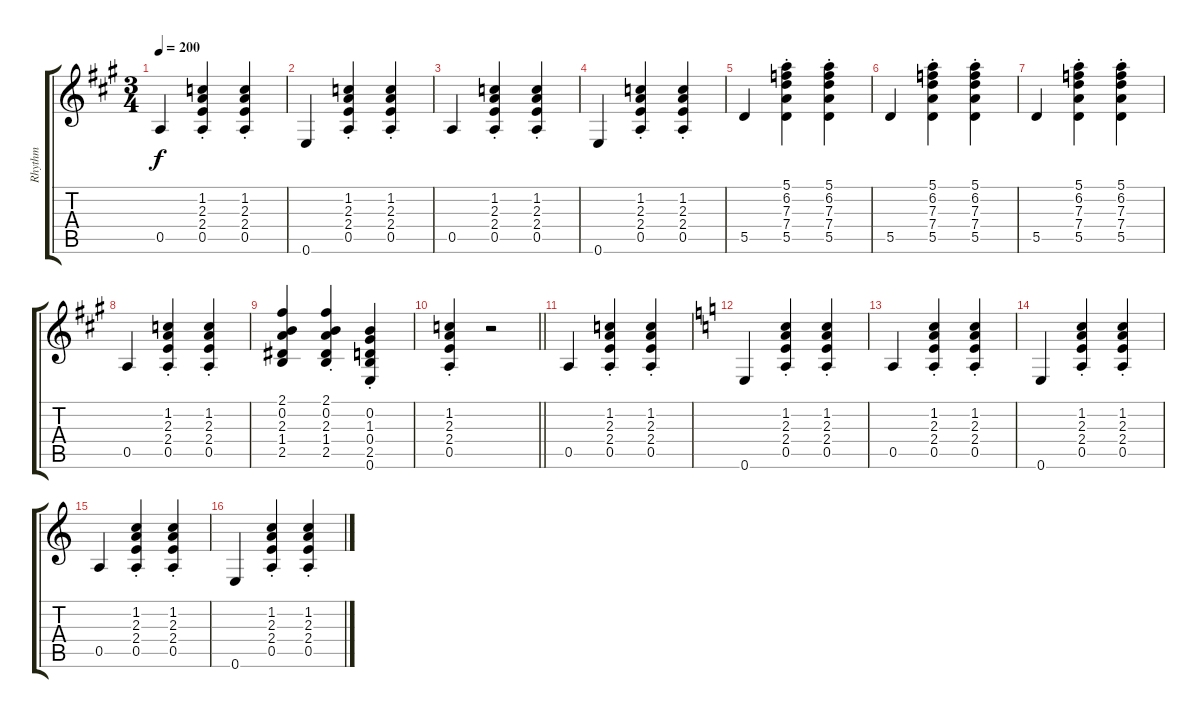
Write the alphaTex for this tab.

\track ("Rhythm" "Rhythm") {instrument acousticguitarsteel}
\staff {score tabs}
\tuning (E4 B3 G3 D3 A2 E2) {hide}
\ts (3 4)
\tempo 200
\clef g2
\ks a
0.5.4{dy f} (1.2{st} 2.3{st} 2.4{st} 0.5{st}).4 (1.2{st} 2.3{st} 2.4{st} 0.5{st}).4 |
0.6.4 (1.2{st} 2.3{st} 2.4{st} 0.5{st}).4 (1.2{st} 2.3{st} 2.4{st} 0.5{st}).4 |
0.5.4 (1.2{st} 2.3{st} 2.4{st} 0.5{st}).4 (1.2{st} 2.3{st} 2.4{st} 0.5{st}).4 |
0.6.4 (1.2{st} 2.3{st} 2.4{st} 0.5{st}).4 (1.2{st} 2.3{st} 2.4{st} 0.5{st}).4 |
5.5.4 (5.1{st} 6.2{st} 7.3{st} 7.4{st} 5.5{st}).4 (5.1{st} 6.2{st} 7.3{st} 7.4{st} 5.5{st}).4 |
5.5.4 (5.1{st} 6.2{st} 7.3{st} 7.4{st} 5.5{st}).4 (5.1{st} 6.2{st} 7.3{st} 7.4{st} 5.5{st}).4 |
5.5.4 (5.1{st} 6.2{st} 7.3{st} 7.4{st} 5.5{st}).4 (5.1{st} 6.2{st} 7.3{st} 7.4{st} 5.5{st}).4 |
0.5.4 (1.2{st} 2.3{st} 2.4{st} 0.5{st}).4 (1.2{st} 2.3{st} 2.4{st} 0.5{st}).4 |
(2.1 0.2 2.3 1.4 2.5).4 (2.1{st} 0.2{st} 2.3{st} 1.4{st} 2.5{st}).4 (0.2{st} 1.3{st} 0.4{st} 2.5{st} 0.6{st}).4 |
\barLineRight lightlight
(1.2{st} 2.3{st} 2.4{st} 0.5{st}).4 r.2 |
0.5.4 (1.2{st} 2.3{st} 2.4{st} 0.5{st}).4 (1.2{st} 2.3{st} 2.4{st} 0.5{st}).4 |
\ks c
0.6.4 (1.2{st} 2.3{st} 2.4{st} 0.5{st}).4 (1.2{st} 2.3{st} 2.4{st} 0.5{st}).4 |
0.5.4 (1.2{st} 2.3{st} 2.4{st} 0.5{st}).4 (1.2{st} 2.3{st} 2.4{st} 0.5{st}).4 |
0.6.4 (1.2{st} 2.3{st} 2.4{st} 0.5{st}).4 (1.2{st} 2.3{st} 2.4{st} 0.5{st}).4 |
0.5.4 (1.2{st} 2.3{st} 2.4{st} 0.5{st}).4 (1.2{st} 2.3{st} 2.4{st} 0.5{st}).4 |
0.6.4 (1.2{st} 2.3{st} 2.4{st} 0.5{st}).4 (1.2{st} 2.3{st} 2.4{st} 0.5{st}).4
